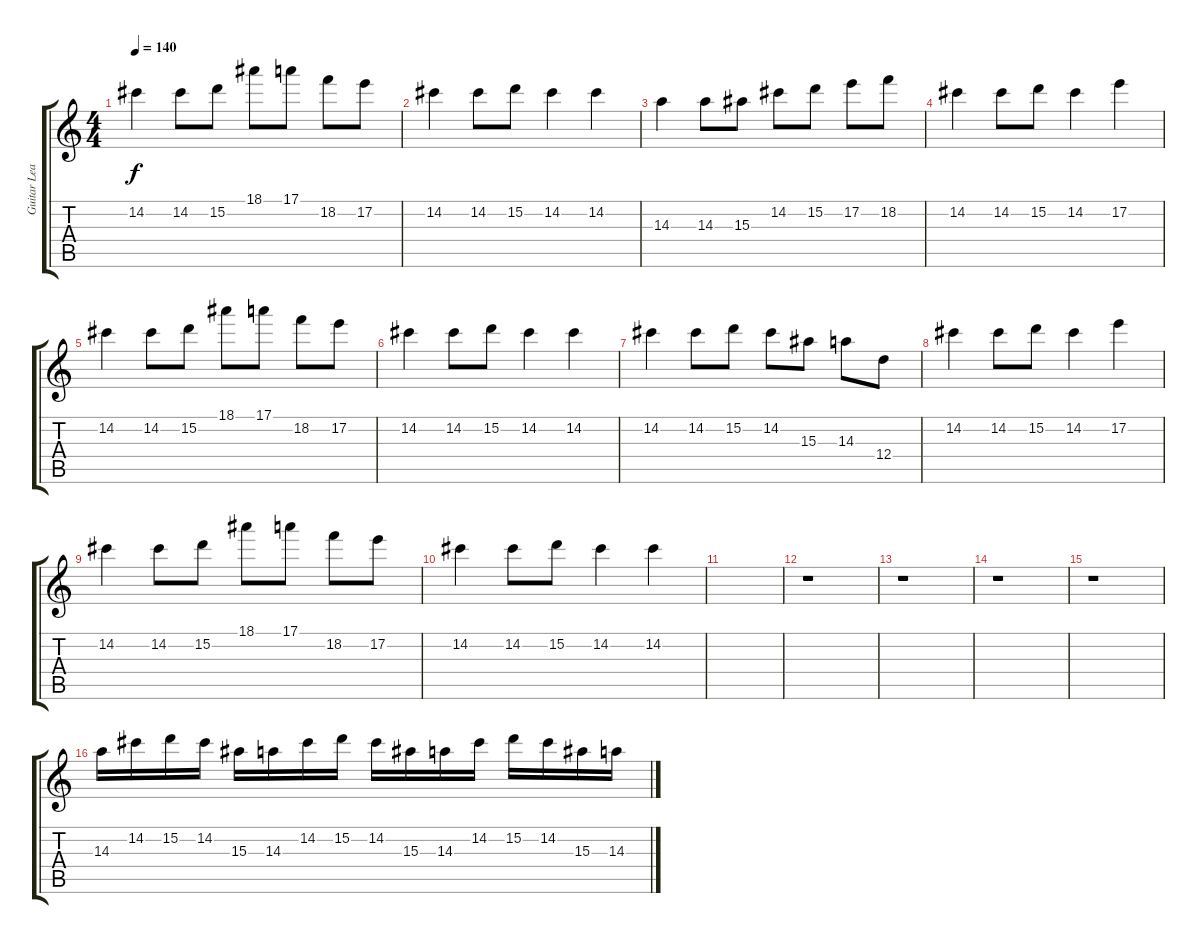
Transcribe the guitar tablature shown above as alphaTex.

\track ("Guitar Lead" "Guitar Lea") {instrument distortionguitar}
\staff {score tabs}
\tuning (E4 B3 G3 D3 A2 E2) {hide}
\ts (4 4)
\tempo 140
\clef g2
\ks c
14.2.4{dy f} 14.2.8 15.2.8 18.1.8 17.1.8 18.2.8 17.2.8 |
14.2.4 14.2.8 15.2.8 14.2.4 14.2.4 |
14.3.4 14.3.8 15.3.8 14.2.8 15.2.8 17.2.8 18.2.8 |
14.2.4 14.2.8 15.2.8 14.2.4 17.2.4 |
14.2.4 14.2.8 15.2.8 18.1.8 17.1.8 18.2.8 17.2.8 |
14.2.4 14.2.8 15.2.8 14.2.4 14.2.4 |
14.2.4 14.2.8 15.2.8 14.2.8 15.3.8 14.3.8 12.4.8 |
14.2.4 14.2.8 15.2.8 14.2.4 17.2.4 |
14.2.4 14.2.8 15.2.8 18.1.8 17.1.8 18.2.8 17.2.8 |
14.2.4 14.2.8 15.2.8 14.2.4 14.2.4 |
|
r.1 |
r.1 |
r.1 |
r.1 |
14.3.16 14.2.16 15.2.16 14.2.16 15.3.16 14.3.16 14.2.16 15.2.16 14.2.16 15.3.16 14.3.16 14.2.16 15.2.16 14.2.16 15.3.16 14.3.16
